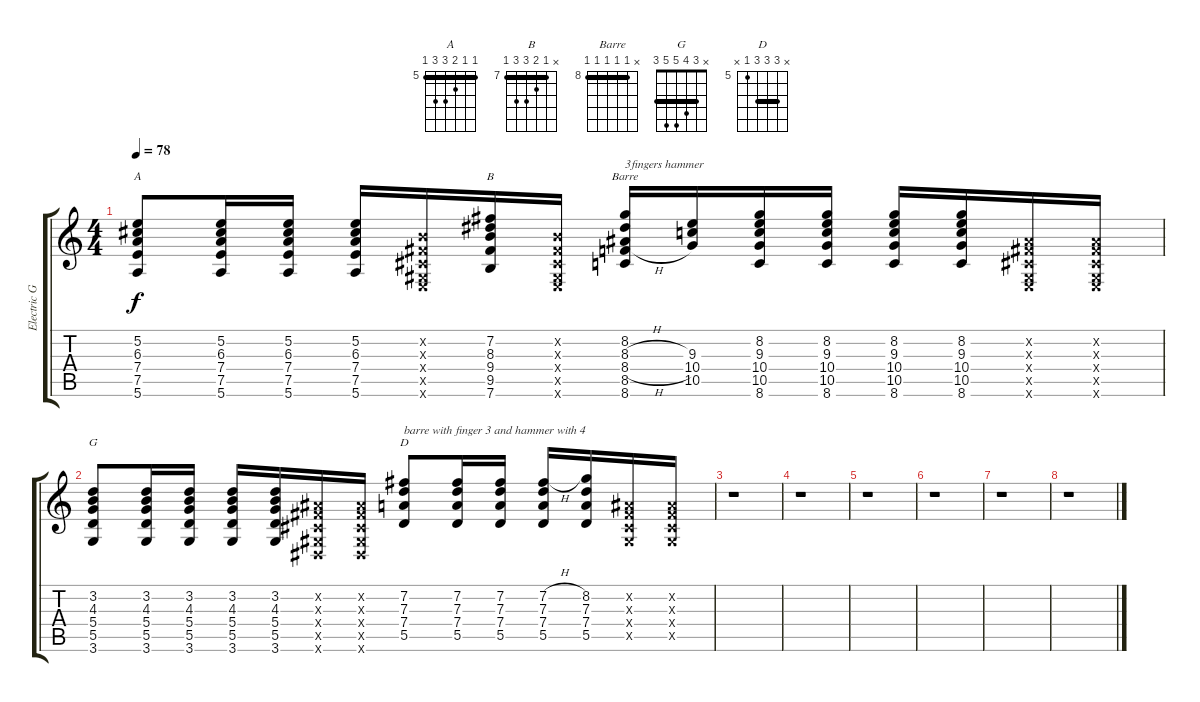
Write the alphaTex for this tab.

\track ("Electric Guitar" "Electric G") {instrument overdrivenguitar}
\staff {score tabs}
\tuning (E4 B3 G3 D3 A2 E2) {hide}
\chord ("A" 5 5 6 7 7 5) {firstfret 5 barre 5}
\chord ("B" x 7 8 9 9 7) {firstfret 7 barre 7}
\chord ("Barre" x 8 8 8 8 8) {firstfret 8 barre 8}
\chord ("G" x 3 4 5 5 3) {barre 3}
\chord ("D" x 7 7 7 5 x) {firstfret 5 barre 7}
\ts (4 4)
\tempo 78
\clef g2
\ks c
(5.2 6.3 7.4 7.5 5.6).8{ch "A" dy f} (5.2 6.3 7.4 7.5 5.6).16 (5.2 6.3 7.4 7.5 5.6).16 (5.2 6.3 7.4 7.5 5.6).16 (0.2{x} -1.3{x} -1.4{x} -1.5{x} 0.6{x}).16 (7.2 8.3 9.4 9.5 7.6).16{ch "B"} (0.2{x} -1.3{x} -1.4{x} -1.5{x} 0.6{x}).16 (8.2 8.3{h} 8.4{h} 8.5{h} 8.6).16{ch "Barre" txt "3fingers hammer"} (9.3 10.4 10.5).16 (8.2 9.3 10.4 10.5 8.6).16 (8.2 9.3 10.4 10.5 8.6).16 (8.2 9.3 10.4 10.5 8.6).16 (8.2 9.3 10.4 10.5 8.6).16 (-1.2{x} -1.3{x} -1.4{x} -1.5{x} 0.6{x}).16 (-1.2{x} -1.3{x} -1.4{x} -1.5{x} 0.6{x}).16 |
(3.2 4.3 5.4 5.5 3.6).8{ch "G"} (3.2 4.3 5.4 5.5 3.6).16 (3.2 4.3 5.4 5.5 3.6).16 (3.2 4.3 5.4 5.5 3.6).16 (3.2 4.3 5.4 5.5 3.6).16 (-1.2{x} -1.3{x} -1.4{x} -1.5{x} -1.6{x}).16 (-1.2{x} -1.3{x} -1.4{x} -1.5{x} -1.6{x}).16 (7.2 7.3 7.4 5.5).8{ch "D" txt "barre with finger 3 and hammer with 4"} (7.2 7.3 7.4 5.5).16 (7.2 7.3 7.4 5.5).16 (7.2{h} 7.3 7.4 5.5).16 (8.2 7.3 7.4 5.5).16 (-1.2{x} -1.3{x} -1.4{x} -1.5{x}).16 (-1.2{x} -1.3{x} -1.4{x} -1.5{x}).16 |
r.1 |
r.1 |
r.1 |
r.1 |
r.1 |
r.1
